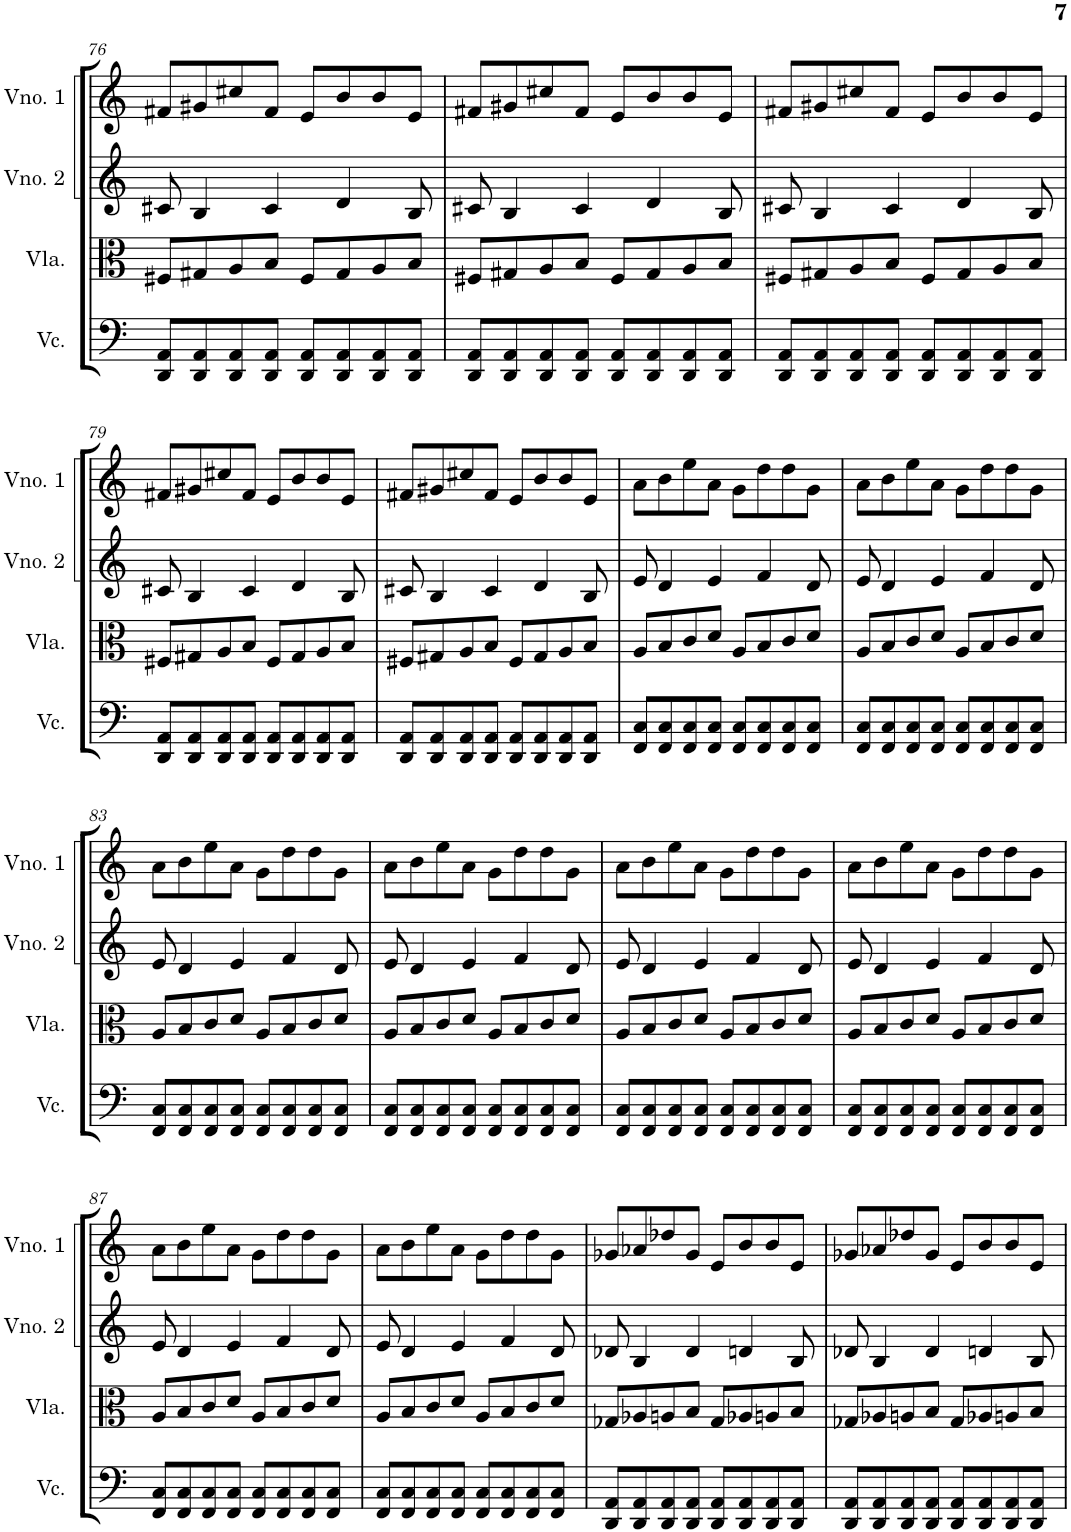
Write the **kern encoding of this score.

**kern	**kern	**kern	**kern
*part4	*part3	*part2	*part1
*staff4	*staff3	*staff2	*staff1
*I"Violoncelo	*I"Viola	*I"Violino 2	*I"Violino 1
*I'Vc.	*I'Vla.	*I'Vno. 2	*I'Vno. 1
!!LO:PB:g=z
*clefF4	*clefC3	*clefG2	*clefG2
*k[]	*k[]	*k[]	*k[]
*M4/4	*M4/4	*M4/4	*M4/4
=76	=76	=76	=76
8DD/ 8AA/L	8F#X/L	8c#X/	8f#X/L
8DD/ 8AA/	8G#X/	4B/	8g#X/
8DD/ 8AA/	8A/	.	8cc#X/
8DD/ 8AA/J	8B/J	4c#/	8f#/J
8DD/ 8AA/L	8F#/L	.	8e/L
8DD/ 8AA/	8G#/	4d/	8b/
8DD/ 8AA/	8A/	.	8b/
8DD/ 8AA/J	8B/J	8B/	8e/J
=77	=77	=77	=77
8DD/ 8AA/L	8F#X/L	8c#X/	8f#X/L
8DD/ 8AA/	8G#X/	4B/	8g#X/
8DD/ 8AA/	8A/	.	8cc#X/
8DD/ 8AA/J	8B/J	4c#/	8f#/J
8DD/ 8AA/L	8F#/L	.	8e/L
8DD/ 8AA/	8G#/	4d/	8b/
8DD/ 8AA/	8A/	.	8b/
8DD/ 8AA/J	8B/J	8B/	8e/J
=78	=78	=78	=78
8DD/ 8AA/L	8F#X/L	8c#X/	8f#X/L
8DD/ 8AA/	8G#X/	4B/	8g#X/
8DD/ 8AA/	8A/	.	8cc#X/
8DD/ 8AA/J	8B/J	4c#/	8f#/J
8DD/ 8AA/L	8F#/L	.	8e/L
8DD/ 8AA/	8G#/	4d/	8b/
8DD/ 8AA/	8A/	.	8b/
8DD/ 8AA/J	8B/J	8B/	8e/J
!!LO:LB:g=z
=79	=79	=79	=79
8DD/ 8AA/L	8F#X/L	8c#X/	8f#X/L
8DD/ 8AA/	8G#X/	4B/	8g#X/
8DD/ 8AA/	8A/	.	8cc#X/
8DD/ 8AA/J	8B/J	4c#/	8f#/J
8DD/ 8AA/L	8F#/L	.	8e/L
8DD/ 8AA/	8G#/	4d/	8b/
8DD/ 8AA/	8A/	.	8b/
8DD/ 8AA/J	8B/J	8B/	8e/J
=80	=80	=80	=80
8DD/ 8AA/L	8F#X/L	8c#X/	8f#X/L
8DD/ 8AA/	8G#X/	4B/	8g#X/
8DD/ 8AA/	8A/	.	8cc#X/
8DD/ 8AA/J	8B/J	4c#/	8f#/J
8DD/ 8AA/L	8F#/L	.	8e/L
8DD/ 8AA/	8G#/	4d/	8b/
8DD/ 8AA/	8A/	.	8b/
8DD/ 8AA/J	8B/J	8B/	8e/J
=81	=81	=81	=81
8FF/ 8C/L	8A/L	8e/	8a\L
8FF/ 8C/	8B/	4d/	8b\
8FF/ 8C/	8c/	.	8ee\
8FF/ 8C/J	8d/J	4e/	8a\J
8FF/ 8C/L	8A/L	.	8g\L
8FF/ 8C/	8B/	4f/	8dd\
8FF/ 8C/	8c/	.	8dd\
8FF/ 8C/J	8d/J	8d/	8g\J
=82	=82	=82	=82
8FF/ 8C/L	8A/L	8e/	8a\L
8FF/ 8C/	8B/	4d/	8b\
8FF/ 8C/	8c/	.	8ee\
8FF/ 8C/J	8d/J	4e/	8a\J
8FF/ 8C/L	8A/L	.	8g\L
8FF/ 8C/	8B/	4f/	8dd\
8FF/ 8C/	8c/	.	8dd\
8FF/ 8C/J	8d/J	8d/	8g\J
!!LO:LB:g=z
=83	=83	=83	=83
8FF/ 8C/L	8A/L	8e/	8a\L
8FF/ 8C/	8B/	4d/	8b\
8FF/ 8C/	8c/	.	8ee\
8FF/ 8C/J	8d/J	4e/	8a\J
8FF/ 8C/L	8A/L	.	8g\L
8FF/ 8C/	8B/	4f/	8dd\
8FF/ 8C/	8c/	.	8dd\
8FF/ 8C/J	8d/J	8d/	8g\J
=84	=84	=84	=84
8FF/ 8C/L	8A/L	8e/	8a\L
8FF/ 8C/	8B/	4d/	8b\
8FF/ 8C/	8c/	.	8ee\
8FF/ 8C/J	8d/J	4e/	8a\J
8FF/ 8C/L	8A/L	.	8g\L
8FF/ 8C/	8B/	4f/	8dd\
8FF/ 8C/	8c/	.	8dd\
8FF/ 8C/J	8d/J	8d/	8g\J
=85	=85	=85	=85
8FF/ 8C/L	8A/L	8e/	8a\L
8FF/ 8C/	8B/	4d/	8b\
8FF/ 8C/	8c/	.	8ee\
8FF/ 8C/J	8d/J	4e/	8a\J
8FF/ 8C/L	8A/L	.	8g\L
8FF/ 8C/	8B/	4f/	8dd\
8FF/ 8C/	8c/	.	8dd\
8FF/ 8C/J	8d/J	8d/	8g\J
=86	=86	=86	=86
8FF/ 8C/L	8A/L	8e/	8a\L
8FF/ 8C/	8B/	4d/	8b\
8FF/ 8C/	8c/	.	8ee\
8FF/ 8C/J	8d/J	4e/	8a\J
8FF/ 8C/L	8A/L	.	8g\L
8FF/ 8C/	8B/	4f/	8dd\
8FF/ 8C/	8c/	.	8dd\
8FF/ 8C/J	8d/J	8d/	8g\J
!!LO:LB:g=z
=87	=87	=87	=87
8FF/ 8C/L	8A/L	8e/	8a\L
8FF/ 8C/	8B/	4d/	8b\
8FF/ 8C/	8c/	.	8ee\
8FF/ 8C/J	8d/J	4e/	8a\J
8FF/ 8C/L	8A/L	.	8g\L
8FF/ 8C/	8B/	4f/	8dd\
8FF/ 8C/	8c/	.	8dd\
8FF/ 8C/J	8d/J	8d/	8g\J
=88	=88	=88	=88
8FF/ 8C/L	8A/L	8e/	8a\L
8FF/ 8C/	8B/	4d/	8b\
8FF/ 8C/	8c/	.	8ee\
8FF/ 8C/J	8d/J	4e/	8a\J
8FF/ 8C/L	8A/L	.	8g\L
8FF/ 8C/	8B/	4f/	8dd\
8FF/ 8C/	8c/	.	8dd\
8FF/ 8C/J	8d/J	8d/	8g\J
=89	=89	=89	=89
8DD/ 8AA/L	8G-X/L	8d-X/	8g-X/L
8DD/ 8AA/	8A-X/	4B/	8a-X/
8DD/ 8AA/	8An/	.	8dd-X/
8DD/ 8AA/J	8B/J	4d-/	8g-/J
8DD/ 8AA/L	8G-/L	.	8e/L
8DD/ 8AA/	8A-X/	4dn/	8b/
8DD/ 8AA/	8An/	.	8b/
8DD/ 8AA/J	8B/J	8B/	8e/J
=90	=90	=90	=90
8DD/ 8AA/L	8G-X/L	8d-X/	8g-X/L
8DD/ 8AA/	8A-X/	4B/	8a-X/
8DD/ 8AA/	8An/	.	8dd-X/
8DD/ 8AA/J	8B/J	4d-/	8g-/J
8DD/ 8AA/L	8G-/L	.	8e/L
8DD/ 8AA/	8A-X/	4dn/	8b/
8DD/ 8AA/	8An/	.	8b/
8DD/ 8AA/J	8B/J	8B/	8e/J
=	=	=	=
*-	*-	*-	*-
